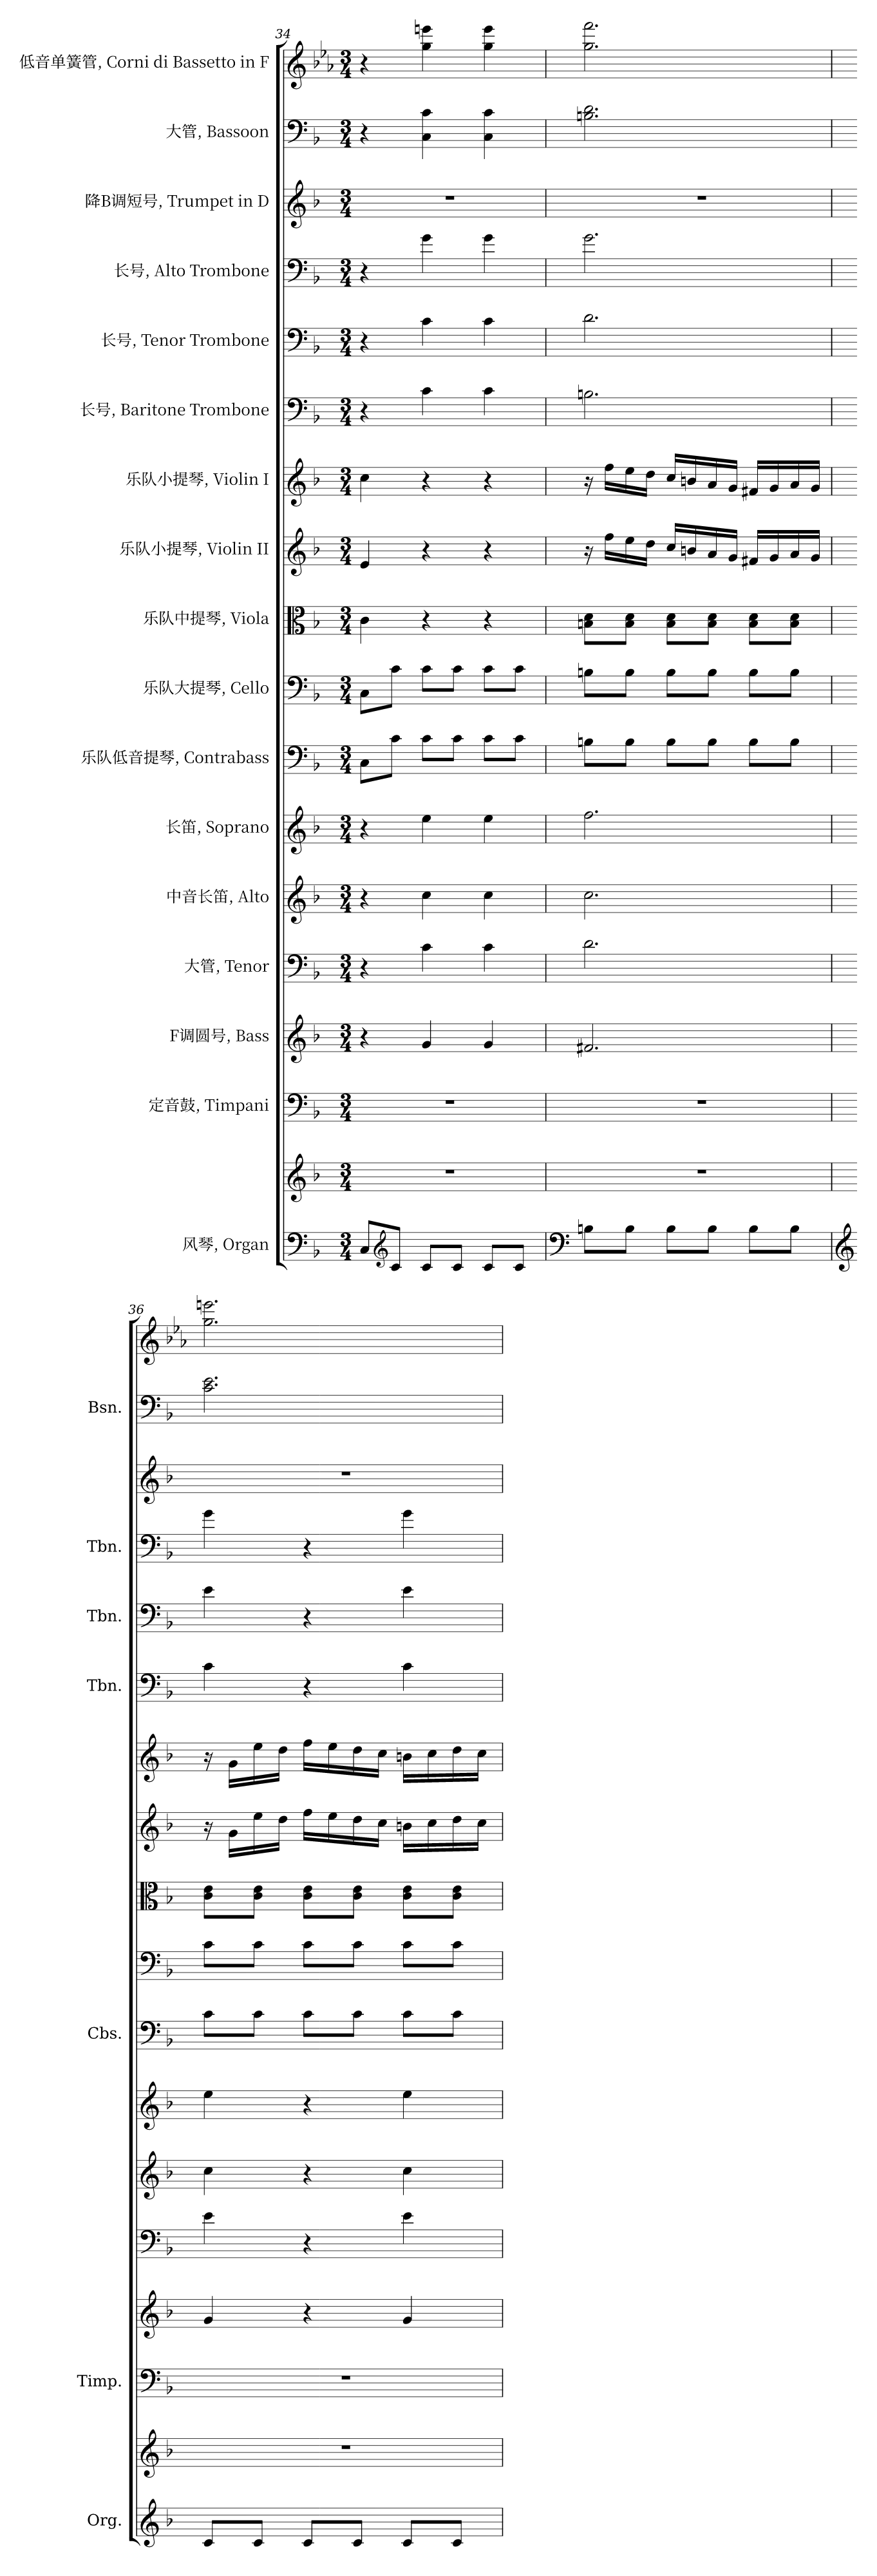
**kern	**kern	**kern	**kern	**kern	**kern	**kern	**kern	**kern	**kern	**kern	**kern	**kern	**kern	**kern	**kern	**kern	**kern
*part17	*part17	*part16	*part15	*part14	*part13	*part12	*part11	*part10	*part9	*part8	*part7	*part6	*part5	*part4	*part3	*part2	*part1
*staff18	*staff17	*staff16	*staff15	*staff14	*staff13	*staff12	*staff11	*staff10	*staff9	*staff8	*staff7	*staff6	*staff5	*staff4	*staff3	*staff2	*staff1
*I"风琴, Organ	*	*I"定音鼓, Timpani	*I"F调圆号, Bass	*I"大管, Tenor	*I"中音长笛, Alto	*I"长笛, Soprano	*I"乐队低音提琴, Contrabass	*I"乐队大提琴, Cello	*I"乐队中提琴, Viola	*I"乐队小提琴, Violin II	*I"乐队小提琴, Violin I	*I"长号, Baritone Trombone	*I"长号, Tenor Trombone	*I"长号, Alto Trombone	*I"降B调短号, Trumpet in D	*I"大管, Bassoon	*I"低音单簧管, Corni di Bassetto in F
*I'Org.	*	*I'Timp.	*	*	*	*	*I'Cbs.	*	*	*	*	*I'Tbn.	*I'Tbn.	*I'Tbn.	*	*I'Bsn.	*
*clefF4	*clefG2	*clefF4	*clefG2	*clefF4	*clefG2	*clefG2	*clefF4	*clefF4	*clefC3	*clefG2	*clefG2	*clefF4	*clefF4	*clefF4	*clefG2	*clefF4	*clefG2
*	*	*	*ITrd4c7	*	*ITrd3c5	*	*ITrd7c12	*	*	*	*	*	*	*	*ITrd1c2	*	*ITrd8c14
*k[b-]	*k[b-]	*k[b-]	*k[b-e-]	*k[b-]	*k[]	*k[b-]	*k[b-]	*k[b-]	*k[b-]	*k[b-]	*k[b-]	*k[b-]	*k[b-]	*k[b-]	*k[b-e-a-]	*k[b-]	*k[b-e-a-]
*M3/4	*M3/4	*M3/4	*M3/4	*M3/4	*M3/4	*M3/4	*M3/4	*M3/4	*M3/4	*M3/4	*M3/4	*M3/4	*M3/4	*M3/4	*M3/4	*M3/4	*M3/4
=34	=34	=34	=34	=34	=34	=34	=34	=34	=34	=34	=34	=34	=34	=34	=34	=34	=34
8C/L	2.r	2.r	4r	4r	4r	4r	8CC\L	8C\L	4c\	4e/	4cc\	4r	4r	4r	2.r	4r	4r
*clefG2	*	*	*	*	*	*	*	*	*	*	*	*	*	*	*	*	*
8c/J	.	.	.	.	.	.	8C\J	8c\J	.	.	.	.	.	.	.	.	.
8c/L	.	.	4c/	4c\	4g\	4ee\	8C\L	8c\L	4r	4r	4r	4c\	4c\	4g\	.	4C\ 4c\	4g\ 4een\
8c/J	.	.	.	.	.	.	8C\J	8c\J	.	.	.	.	.	.	.	.	.
8c/L	.	.	4c/	4c\	4g\	4ee\	8C\L	8c\L	4r	4r	4r	4c\	4c\	4g\	.	4C\ 4c\	4g\ 4ee\
8c/J	.	.	.	.	.	.	8C\J	8c\J	.	.	.	.	.	.	.	.	.
=35	=35	=35	=35	=35	=35	=35	=35	=35	=35	=35	=35	=35	=35	=35	=35	=35	=35
*clefF4	*	*	*	*	*	*	*	*	*	*	*	*	*	*	*	*	*
8Bn\L	2.r	2.r	2.Bn/	2.d\	2.g\	2.ff\	8BBn\L	8Bn\L	8Bn\ 8d\L	16r	16r	2.Bn\	2.d\	2.g\	2.r	2.Bn\ 2.d\	2.g\ 2.ff\
.	.	.	.	.	.	.	.	.	.	16ff\LL	16ff\LL	.	.	.	.	.	.
8B\J	.	.	.	.	.	.	8BB\J	8B\J	8B\ 8d\J	16ee\	16ee\	.	.	.	.	.	.
.	.	.	.	.	.	.	.	.	.	16dd\JJ	16dd\JJ	.	.	.	.	.	.
8B\L	.	.	.	.	.	.	8BB\L	8B\L	8B\ 8d\L	16cc/LL	16cc/LL	.	.	.	.	.	.
.	.	.	.	.	.	.	.	.	.	16bn/	16bn/	.	.	.	.	.	.
8B\J	.	.	.	.	.	.	8BB\J	8B\J	8B\ 8d\J	16a/	16a/	.	.	.	.	.	.
.	.	.	.	.	.	.	.	.	.	16g/JJ	16g/JJ	.	.	.	.	.	.
8B\L	.	.	.	.	.	.	8BB\L	8B\L	8B\ 8d\L	16f#X/LL	16f#X/LL	.	.	.	.	.	.
.	.	.	.	.	.	.	.	.	.	16g/	16g/	.	.	.	.	.	.
8B\J	.	.	.	.	.	.	8BB\J	8B\J	8B\ 8d\J	16a/	16a/	.	.	.	.	.	.
.	.	.	.	.	.	.	.	.	.	16g/JJ	16g/JJ	.	.	.	.	.	.
!!LO:PB:g=z
=36	=36	=36	=36	=36	=36	=36	=36	=36	=36	=36	=36	=36	=36	=36	=36	=36	=36
*clefG2	*	*	*	*	*	*	*	*	*	*	*	*	*	*	*	*	*
8c/L	2.r	2.r	4c/	4e\	4g\	4ee\	8C\L	8c\L	8c\ 8e\L	16r	16r	4c\	4e\	4g\	2.r	2.c\ 2.e\	2.g\ 2.een\
.	.	.	.	.	.	.	.	.	.	16g\LL	16g\LL	.	.	.	.	.	.
8c/J	.	.	.	.	.	.	8C\J	8c\J	8c\ 8e\J	16ee\	16ee\	.	.	.	.	.	.
.	.	.	.	.	.	.	.	.	.	16dd\JJ	16dd\JJ	.	.	.	.	.	.
8c/L	.	.	4r	4r	4r	4r	8C\L	8c\L	8c\ 8e\L	16ff\LL	16ff\LL	4r	4r	4r	.	.	.
.	.	.	.	.	.	.	.	.	.	16ee\	16ee\	.	.	.	.	.	.
8c/J	.	.	.	.	.	.	8C\J	8c\J	8c\ 8e\J	16dd\	16dd\	.	.	.	.	.	.
.	.	.	.	.	.	.	.	.	.	16cc\JJ	16cc\JJ	.	.	.	.	.	.
8c/L	.	.	4c/	4e\	4g\	4ee\	8C\L	8c\L	8c\ 8e\L	16bn\LL	16bn\LL	4c\	4e\	4g\	.	.	.
.	.	.	.	.	.	.	.	.	.	16cc\	16cc\	.	.	.	.	.	.
8c/J	.	.	.	.	.	.	8C\J	8c\J	8c\ 8e\J	16dd\	16dd\	.	.	.	.	.	.
.	.	.	.	.	.	.	.	.	.	16cc\JJ	16cc\JJ	.	.	.	.	.	.
=	=	=	=	=	=	=	=	=	=	=	=	=	=	=	=	=	=
*-	*-	*-	*-	*-	*-	*-	*-	*-	*-	*-	*-	*-	*-	*-	*-	*-	*-
